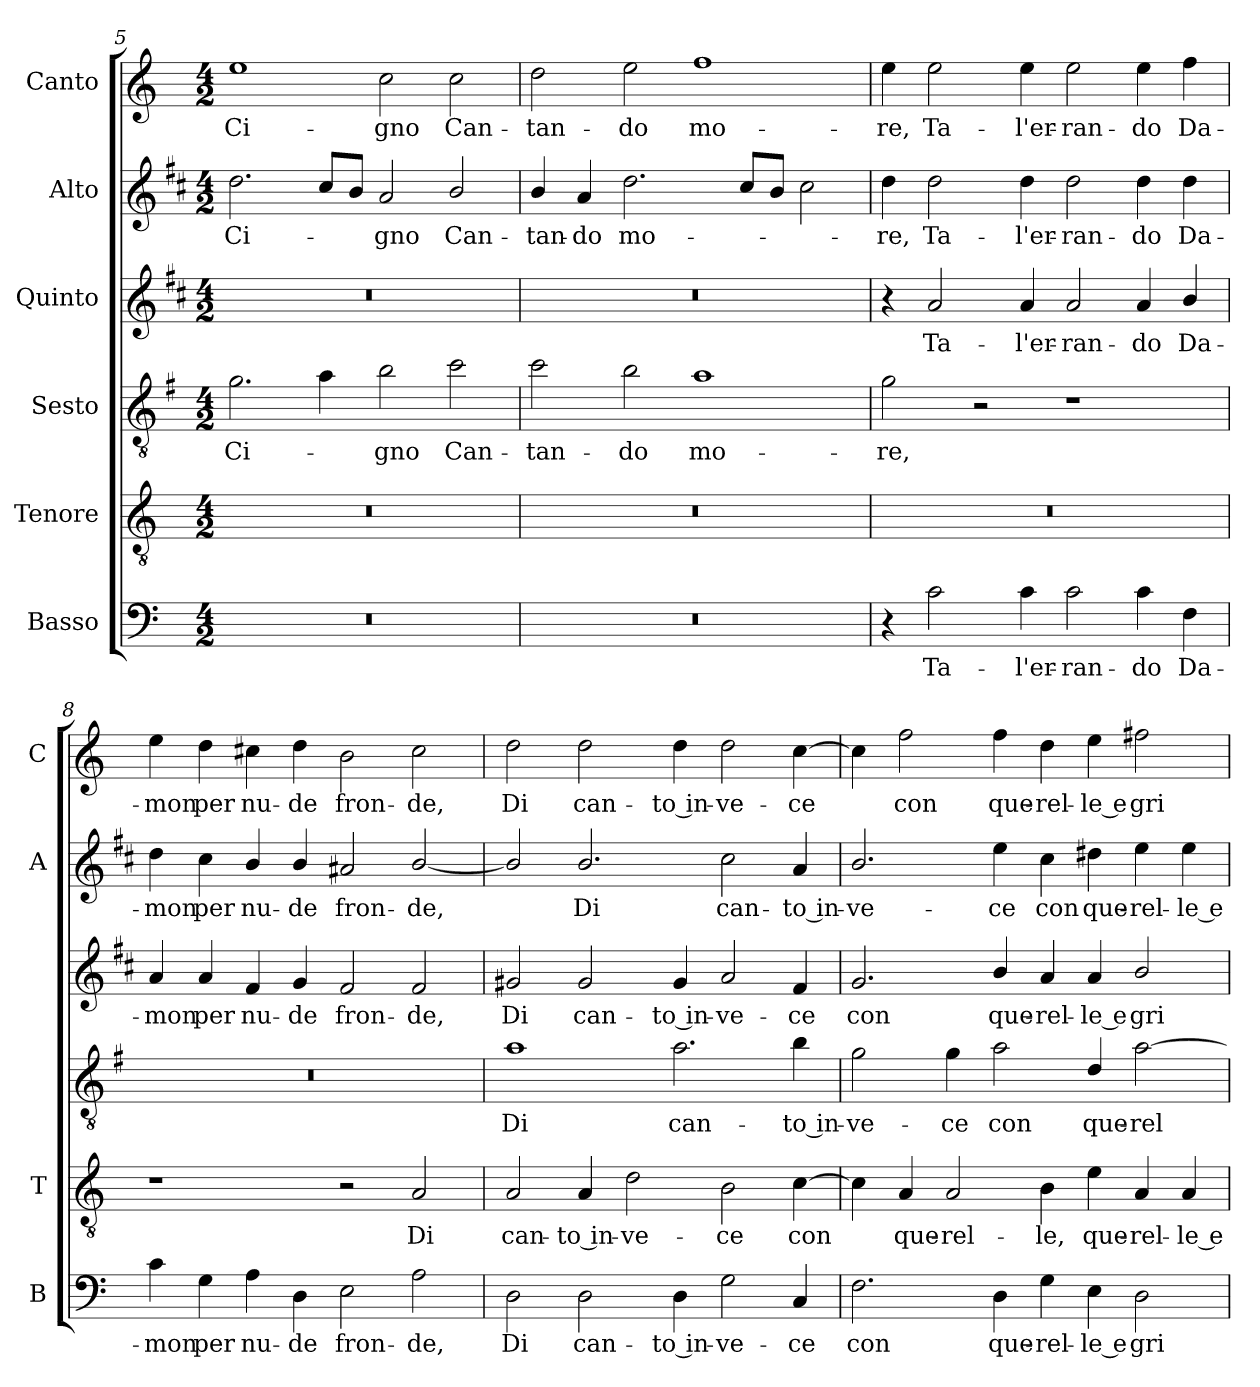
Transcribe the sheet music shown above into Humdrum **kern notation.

**kern	**text	**kern	**text	**kern	**text	**kern	**text	**kern	**text	**kern	**text
*part6	*part6	*part5	*part5	*part4	*part4	*part3	*part3	*part2	*part2	*part1	*part1
*staff6	*staff6	*staff5	*staff5	*staff4	*staff4	*staff3	*staff3	*staff2	*staff2	*staff1	*staff1
*I"Basso	*	*I"Tenore	*	*I"Sesto	*	*I"Quinto	*	*I"Alto	*	*I"Canto	*
*I'B	*	*I'T	*	*	*	*	*	*I'A	*	*I'C	*
!!LO:LB:g=z
*clefF4	*	*clefGv2	*	*clefGv2	*	*clefG2	*	*clefG2	*	*clefG2	*
*	*	*	*	*ITrd4c7	*	*ITrd1c2	*	*ITrd1c2	*	*	*
*k[]	*	*k[]	*	*k[]	*	*k[]	*	*k[]	*	*k[]	*
*C:	*	*C:	*	*C:	*	*C:	*	*C:	*	*C:	*
*M4/2	*	*M4/2	*	*M4/2	*	*M4/2	*	*M4/2	*	*M4/2	*
=5	=5	=5	=5	=5	=5	=5	=5	=5	=5	=5	=5
!	!	!	!	!	!LO:LY:b	!	!	!	!LO:LY:b	!	!LO:LY:b
0r	.	0r	.	2.c\	Ci-	0r	.	2.cc\	Ci-	1ee	Ci-
.	.	.	.	4d\	.	.	.	8b/L	.	.	.
.	.	.	.	.	.	.	.	8a/J	.	.	.
!	!	!	!	!	!LO:LY:b	!	!	!	!LO:LY:b	!	!LO:LY:b
.	.	.	.	2e\	-gno	.	.	2g/	-gno	2cc\	-gno
!	!	!	!	!	!LO:LY:b	!	!	!	!LO:LY:b	!	!LO:LY:b
.	.	.	.	2f\	Can-	.	.	2a/	Can-	2cc\	Can-
=6	=6	=6	=6	=6	=6	=6	=6	=6	=6	=6	=6
!	!	!	!	!	!LO:LY:b	!	!	!	!LO:LY:b	!	!LO:LY:b
0r	.	0r	.	2f\	-tan-	0r	.	4a/	-tan-	2dd\	-tan-
!	!	!	!	!	!	!	!	!	!LO:LY:b	!	!
.	.	.	.	.	.	.	.	4g/	-do	.	.
!	!	!	!	!	!LO:LY:b	!	!	!	!LO:LY:b	!	!LO:LY:b
.	.	.	.	2e\	-do	.	.	2.cc\	mo-	2ee\	-do
!	!	!	!	!	!LO:LY:b	!	!	!	!	!	!LO:LY:b
.	.	.	.	1d	mo-	.	.	.	.	1ff	mo-
.	.	.	.	.	.	.	.	8b/L	.	.	.
.	.	.	.	.	.	.	.	8a/J	.	.	.
.	.	.	.	.	.	.	.	2b\	.	.	.
=7	=7	=7	=7	=7	=7	=7	=7	=7	=7	=7	=7
!	!	!	!	!	!LO:LY:b	!	!	!	!LO:LY:b	!	!LO:LY:b
4r	.	0r	.	2c\	-re,	4r	.	4cc\	-re,	4ee\	-re,
!	!LO:LY:b	!	!	!	!	!	!LO:LY:b	!	!LO:LY:b	!	!LO:LY:b
2c\	Ta-	.	.	.	.	2g/	Ta-	2cc\	Ta-	2ee\	Ta-
.	.	.	.	2r	.	.	.	.	.	.	.
!	!LO:LY:b	!	!	!	!	!	!LO:LY:b	!	!LO:LY:b	!	!LO:LY:b
4c\	-l'er-	.	.	.	.	4g/	-l'er-	4cc\	-l'er-	4ee\	-l'er-
!	!LO:LY:b	!	!	!	!	!	!LO:LY:b	!	!LO:LY:b	!	!LO:LY:b
2c\	-ran-	.	.	1r	.	2g/	-ran-	2cc\	-ran-	2ee\	-ran-
!	!LO:LY:b	!	!	!	!	!	!LO:LY:b	!	!LO:LY:b	!	!LO:LY:b
4c\	-do	.	.	.	.	4g/	-do	4cc\	-do	4ee\	-do
!	!LO:LY:b	!	!	!	!	!	!LO:LY:b	!	!LO:LY:b	!	!LO:LY:b
4F\	Da-	.	.	.	.	4a/	Da-	4cc\	Da-	4ff\	Da-
=8	=8	=8	=8	=8	=8	=8	=8	=8	=8	=8	=8
!	!LO:LY:b	!	!	!	!	!	!LO:LY:b	!	!LO:LY:b	!	!LO:LY:b
4c\	-mon	1r	.	0r	.	4g/	-mon	4cc\	-mon	4ee\	-mon
!	!LO:LY:b	!	!	!	!	!	!LO:LY:b	!	!LO:LY:b	!	!LO:LY:b
4G\	per	.	.	.	.	4g/	per	4b\	per	4dd\	per
!	!LO:LY:b	!	!	!	!	!	!LO:LY:b	!	!LO:LY:b	!	!LO:LY:b
4A\	nu-	.	.	.	.	4e/	nu-	4a/	nu-	4cc#X\	nu-
!	!LO:LY:b	!	!	!	!	!	!LO:LY:b	!	!LO:LY:b	!	!LO:LY:b
4D\	-de	.	.	.	.	4f/	-de	4a/	-de	4dd\	-de
!	!LO:LY:b	!	!	!	!	!	!LO:LY:b	!	!LO:LY:b	!	!LO:LY:b
2E\	fron-	2r	.	.	.	2e/	fron-	2g#X/	fron-	2b\	fron-
!	!LO:LY:b	!	!LO:LY:b	!	!	!	!LO:LY:b	!	!LO:LY:b	!	!LO:LY:b
2A\	-de,	2A/	Di	.	.	2e/	-de,	[2a/	-de,	2cc#\	-de,
=9	=9	=9	=9	=9	=9	=9	=9	=9	=9	=9	=9
!	!LO:LY:b	!	!LO:LY:b	!	!LO:LY:b	!	!LO:LY:b	!	!	!	!LO:LY:b
2D\	Di	2A/	can-	1d	Di	2f#X/	Di	2a/]	.	2dd\	Di
!	!LO:LY:b	!	!LO:LY:b	!	!	!	!LO:LY:b	!	!LO:LY:b	!	!LO:LY:b
2D\	can-	4A/	-to in-	.	.	2f#/	can-	2.a/	Di	2dd\	can-
!	!	!	!LO:LY:b	!	!	!	!	!	!	!	!
.	.	2d\	-ve-	.	.	.	.	.	.	.	.
!	!LO:LY:b	!	!	!	!LO:LY:b	!	!LO:LY:b	!	!	!	!LO:LY:b
4D\	-to in-	.	.	2.d\	can-	4f#/	-to in-	.	.	4dd\	-to in-
!	!LO:LY:b	!	!LO:LY:b	!	!	!	!LO:LY:b	!	!LO:LY:b	!	!LO:LY:b
2G\	-ve-	2B\	-ce	.	.	2g/	-ve-	2b\	can-	2dd\	-ve-
!	!LO:LY:b	!	!LO:LY:b	!	!LO:LY:b	!	!LO:LY:b	!	!LO:LY:b	!	!LO:LY:b
4C/	-ce	[4c\	con	4e\	-to in-	4e/	-ce	4g/	-to in-	[4cc\	-ce
!!LO:PB:g=z
=10	=10	=10	=10	=10	=10	=10	=10	=10	=10	=10	=10
!	!LO:LY:b	!	!	!	!LO:LY:b	!	!LO:LY:b	!	!LO:LY:b	!	!
2.F\	con	4c\]	.	2c\	-ve-	2.f/	con	2.a/	-ve-	4cc\]	.
!	!	!	!LO:LY:b	!	!	!	!	!	!	!	!LO:LY:b
.	.	4A/	que-	.	.	.	.	.	.	2ff\	con
!	!	!	!LO:LY:b	!	!LO:LY:b	!	!	!	!	!	!
.	.	2A/	-rel-	4c\	-ce	.	.	.	.	.	.
!	!LO:LY:b	!	!	!	!LO:LY:b	!	!LO:LY:b	!	!LO:LY:b	!	!LO:LY:b
4D\	que-	.	.	2d\	con	4a/	que-	4dd\	-ce	4ff\	que-
!	!LO:LY:b	!	!LO:LY:b	!	!	!	!LO:LY:b	!	!LO:LY:b	!	!LO:LY:b
4G\	-rel-	4B\	-le,	.	.	4g/	-rel-	4b\	con	4dd\	-rel-
!	!LO:LY:b	!	!LO:LY:b	!	!LO:LY:b	!	!LO:LY:b	!	!LO:LY:b	!	!LO:LY:b
4E\	-le e	4e\	que-	4G/	que-	4g/	-le e	4cc#X\	que-	4ee\	-le e
!	!LO:LY:b	!	!LO:LY:b	!	!LO:LY:b	!	!LO:LY:b	!	!LO:LY:b	!	!LO:LY:b
2D\	gri-	4A/	-rel-	[2d\	-rel-	2a/	gri-	4dd\	-rel-	2ff#X\	gri-
!	!	!	!LO:LY:b	!	!	!	!	!	!LO:LY:b	!	!
.	.	4A/	-le e	.	.	.	.	4dd\	-le e	.	.
=	=	=	=	=	=	=	=	=	=	=	=
*-	*-	*-	*-	*-	*-	*-	*-	*-	*-	*-	*-
